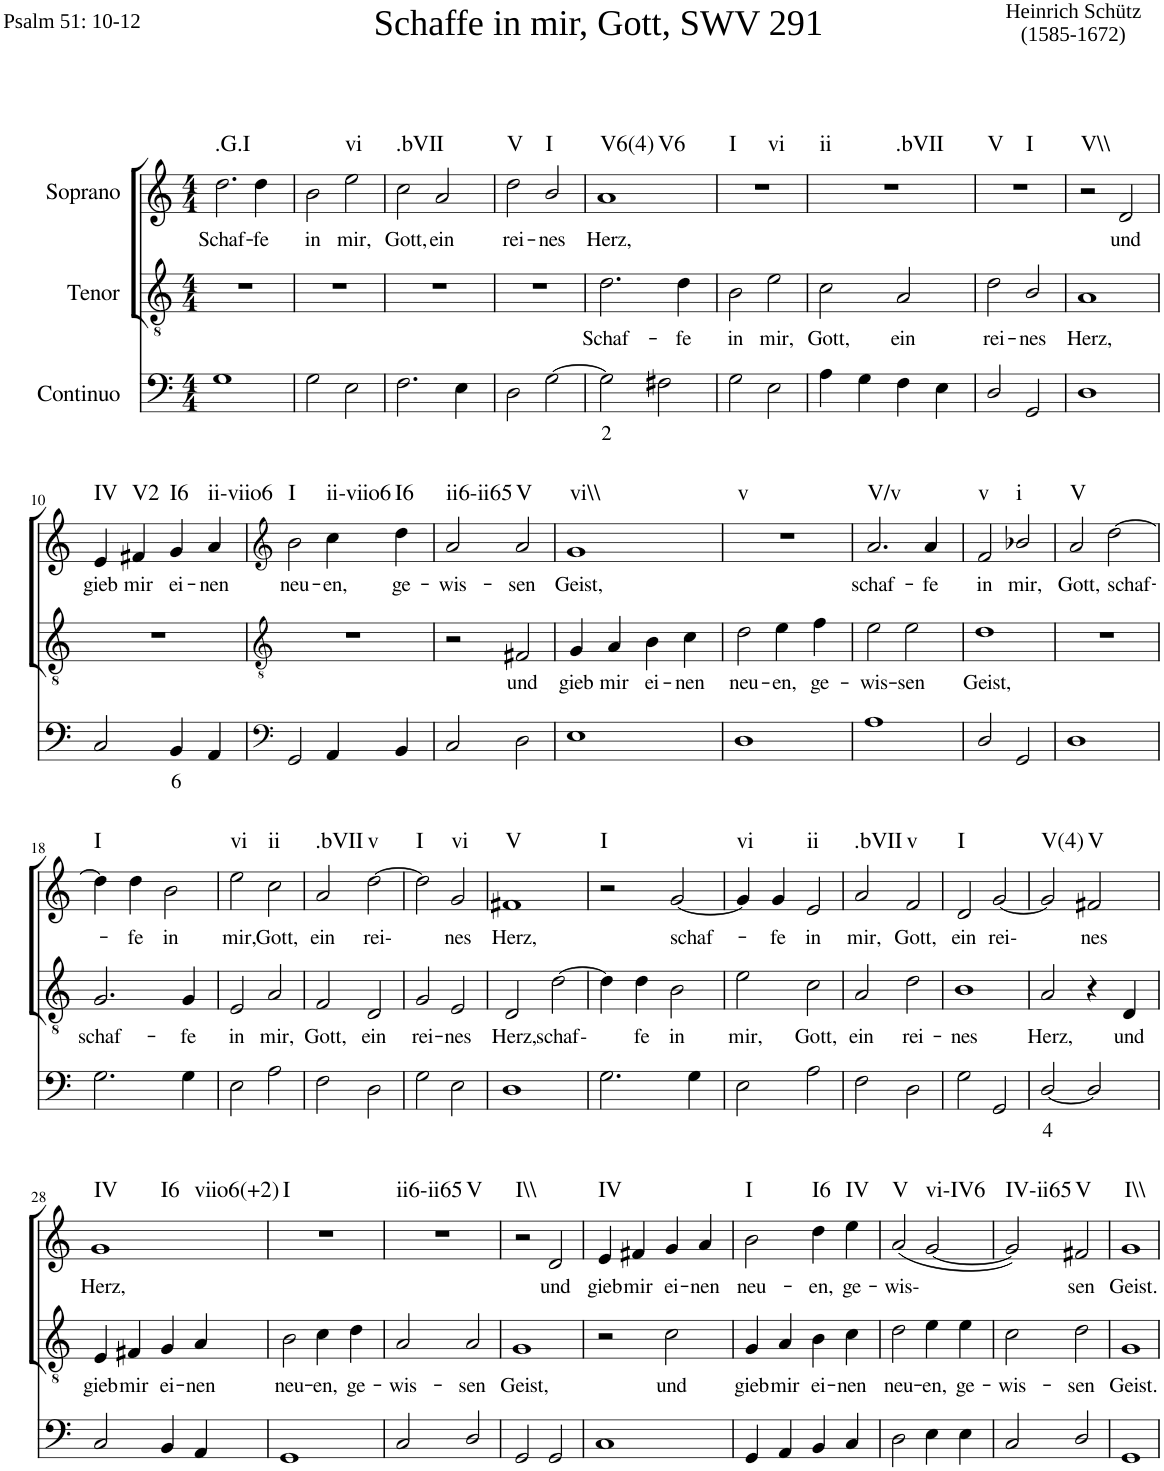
**kern	**text	**kern	**text	**kern	**text	**harte
*part3	*part3	*part2	*part2	*part1	*part1	*part1
*staff3	*staff3	*staff2	*staff2	*staff1	*staff1	*
*I"Continuo	*	*I"Tenor	*	*I"Soprano	*	*
*clefF4	*	*clefGv2	*	*clefG2	*	*
*k[]	*	*k[]	*	*k[]	*	*
*M4/4	*	*M4/4	*	*M4/4	*	*
=1	=1	=1	=1	=1	=1	=1
!	!	!	!	!LO:TX:a:t=Schaffe in mir, Gott, SWV 291	!	!
!	!	!	!	!LO:TX:a:t=Heinrich Schütz	!	!
!	!	!	!	!LO:TX:a:t=(1585-1672)	!	!
!	!	!	!	!LO:TX:a:t=Psalm 51&colon; 10-12	!	!
!	!	!	!	!	!LO:LY:b	!LO:H:kt=.G.I
1G	.	1r	.	2.dd\	Schaf-	N
!	!	!	!	!	!LO:LY:b	!
.	.	.	.	4dd\	fe	.
=2	=2	=2	=2	=2	=2	=2
!	!	!	!	!	!LO:LY:b	!
2G\	.	1r	.	2b\	in	.
!	!	!	!	!	!LO:LY:b	!LO:H:kt=vi
2E\	.	.	.	2ee\	mir,	N
=3	=3	=3	=3	=3	=3	=3
!	!	!	!	!	!LO:LY:b	!LO:H:kt=.bVII
2.F\	.	1r	.	2cc\	Gott,	N
!	!	!	!	!	!LO:LY:b	!
.	.	.	.	2a/	ein	.
4E\	.	.	.	.	.	.
=4	=4	=4	=4	=4	=4	=4
!	!	!	!	!	!LO:LY:b	!LO:H:kt=V
2D\	.	1r	.	2dd\	rei-	N
!	!	!	!	!	!LO:LY:b	!LO:H:kt=I
[2G\	.	.	.	2b/	nes	N
=5	=5	=5	=5	=5	=5	=5
!	!LO:LY:b	!	!LO:LY:b	!	!LO:LY:b	!LO:H:n=1:kt=V6(4)
!	!	!	!	!	!	!LO:H:n=2:kt=V6
2G\]	2	2.d\	Schaf-	1a	Herz,	N N
2F#X\	.	.	.	.	.	.
!	!	!	!LO:LY:b	!	!	!
.	.	4d\	fe	.	.	.
=6	=6	=6	=6	=6	=6	=6
!	!	!	!LO:LY:b	!	!	!LO:H:n=1:kt=I
!	!	!	!	!	!	!LO:H:n=2:kt=vi
2G\	.	2B\	in	1r	.	N N
!	!	!	!LO:LY:b	!	!	!
2E\	.	2e\	mir,	.	.	.
=7	=7	=7	=7	=7	=7	=7
!	!	!	!LO:LY:b	!	!	!LO:H:n=1:kt=ii
!	!	!	!	!	!	!LO:H:n=2:kt=.bVII
4A\	.	2c\	Gott,	1r	.	N N
4G\	.	.	.	.	.	.
!	!	!	!LO:LY:b	!	!	!
4F\	.	2A/	ein	.	.	.
4E\	.	.	.	.	.	.
=8	=8	=8	=8	=8	=8	=8
!	!	!	!LO:LY:b	!	!	!LO:H:n=1:kt=V
!	!	!	!	!	!	!LO:H:n=2:kt=I
2D/	.	2d\	rei-	1r	.	N N
!	!	!	!LO:LY:b	!	!	!
2GG/	.	2B/	nes	.	.	.
=9	=9	=9	=9	=9	=9	=9
!	!	!	!LO:LY:b	!	!	!LO:H:kt=V\\
1D	.	1A	Herz,	2r	.	N
!	!	!	!	!	!LO:LY:b	!
.	.	.	.	2d/	und	.
!!LO:LB:g=z
=10	=10	=10	=10	=10	=10	=10
!	!	!	!	!	!LO:LY:b	!LO:H:kt=IV
2C/	.	1r	.	4e/	gieb	N
!	!	!	!	!	!LO:LY:b	!LO:H:kt=V2
.	.	.	.	4f#X/	mir	N
!	!LO:LY:b	!	!	!	!LO:LY:b	!LO:H:kt=I6
4BB/	6	.	.	4g/	ei-	N
!	!	!	!	!	!LO:LY:b	!LO:H:kt=ii-viio6
4AA/	.	.	.	4a/	nen	N
=11	=11	=11	=11	=11	=11	=11
*clefF4	*	*clefGv2	*	*clefG2	*	*
!	!	!	!	!	!LO:LY:b	!LO:H:kt=I
2GG/	.	1r	.	2b\	neu-	N
!	!	!	!	!	!LO:LY:b	!LO:H:kt=ii-viio6
4AA/	.	.	.	4cc\	en,	N
!	!	!	!	!	!LO:LY:b	!LO:H:kt=I6
4BB/	.	.	.	4dd\	ge-	N
=12	=12	=12	=12	=12	=12	=12
!	!	!	!	!	!LO:LY:b	!LO:H:kt=ii6-ii65
2C/	.	2r	.	2a/	wis-	N
!	!	!	!LO:LY:b	!	!LO:LY:b	!LO:H:kt=V
2D\	.	2F#X/	und	2a/	sen	N
=13	=13	=13	=13	=13	=13	=13
!	!	!	!LO:LY:b	!	!LO:LY:b	!LO:H:kt=vi\\
1E	.	4G/	gieb	1g	Geist,	N
!	!	!	!LO:LY:b	!	!	!
.	.	4A/	mir	.	.	.
!	!	!	!LO:LY:b	!	!	!
.	.	4B\	ei-	.	.	.
!	!	!	!LO:LY:b	!	!	!
.	.	4c\	nen	.	.	.
=14	=14	=14	=14	=14	=14	=14
!	!	!	!LO:LY:b	!	!	!LO:H:kt=v
1D	.	2d\	neu-	1r	.	N
!	!	!	!LO:LY:b	!	!	!
.	.	4e\	en,	.	.	.
!	!	!	!LO:LY:b	!	!	!
.	.	4f\	ge-	.	.	.
=15	=15	=15	=15	=15	=15	=15
!	!	!	!LO:LY:b	!	!LO:LY:b	!LO:H:kt=V/v
1A	.	2e\	wis-	2.a/	schaf-	N
!	!	!	!LO:LY:b	!	!	!
.	.	2e\	sen	.	.	.
!	!	!	!	!	!LO:LY:b	!
.	.	.	.	4a/	fe	.
=16	=16	=16	=16	=16	=16	=16
!	!	!	!LO:LY:b	!	!LO:LY:b	!LO:H:kt=v
2D/	.	1d	Geist,	2f/	in	N
!	!	!	!	!	!LO:LY:b	!LO:H:kt=i
2GG/	.	.	.	2b-X/	mir,	N
=17	=17	=17	=17	=17	=17	=17
!	!	!	!	!	!LO:LY:b	!LO:H:kt=V
1D	.	1r	.	2a/	Gott,	N
!	!	!	!	!	!LO:LY:b	!
.	.	.	.	[2dd\	schaf-	.
!!LO:LB:g=z
=18	=18	=18	=18	=18	=18	=18
!	!	!	!LO:LY:b	!	!	!LO:H:kt=I
2.G\	.	2.G/	schaf-	4dd\]	.	N
!	!	!	!	!	!LO:LY:b	!
.	.	.	.	4dd\	fe	.
!	!	!	!	!	!LO:LY:b	!
.	.	.	.	2b\	in	.
!	!	!	!LO:LY:b	!	!	!
4G\	.	4G/	fe	.	.	.
=19	=19	=19	=19	=19	=19	=19
!	!	!	!LO:LY:b	!	!LO:LY:b	!LO:H:kt=vi
2E\	.	2E/	in	2ee\	mir,	N
!	!	!	!LO:LY:b	!	!LO:LY:b	!LO:H:kt=ii
2A\	.	2A/	mir,	2cc\	Gott,	N
=20	=20	=20	=20	=20	=20	=20
!	!	!	!LO:LY:b	!	!LO:LY:b	!LO:H:kt=.bVII
2F\	.	2F/	Gott,	2a/	ein	N
!	!	!	!LO:LY:b	!	!LO:LY:b	!LO:H:kt=v
2D\	.	2D/	ein	[2dd\	rei-	N
=21	=21	=21	=21	=21	=21	=21
!	!	!	!LO:LY:b	!	!	!LO:H:kt=I
2G\	.	2G/	rei-	2dd\]	.	N
!	!	!	!LO:LY:b	!	!LO:LY:b	!LO:H:kt=vi
2E\	.	2E/	nes	2g/	nes	N
=22	=22	=22	=22	=22	=22	=22
!	!	!	!LO:LY:b	!	!LO:LY:b	!LO:H:kt=V
1D	.	2D/	Herz,	1f#X	Herz,	N
!	!	!	!LO:LY:b	!	!	!
.	.	[2d\	schaf-	.	.	.
=23	=23	=23	=23	=23	=23	=23
!	!	!	!	!	!	!LO:H:kt=I
2.G\	.	4d\]	.	2r	.	N
!	!	!	!LO:LY:b	!	!	!
.	.	4d\	fe	.	.	.
!	!	!	!LO:LY:b	!	!LO:LY:b	!
.	.	2B\	in	[2g/	schaf-	.
4G\	.	.	.	.	.	.
=24	=24	=24	=24	=24	=24	=24
!	!	!	!LO:LY:b	!	!	!LO:H:kt=vi
2E\	.	2e\	mir,	4g/]	.	N
!	!	!	!	!	!LO:LY:b	!
.	.	.	.	4g/	fe	.
!	!	!	!LO:LY:b	!	!LO:LY:b	!LO:H:kt=ii
2A\	.	2c\	Gott,	2e/	in	N
=25	=25	=25	=25	=25	=25	=25
!	!	!	!LO:LY:b	!	!LO:LY:b	!LO:H:kt=.bVII
2F\	.	2A/	ein	2a/	mir,	N
!	!	!	!LO:LY:b	!	!LO:LY:b	!LO:H:kt=v
2D\	.	2d\	rei-	2f/	Gott,	N
=26	=26	=26	=26	=26	=26	=26
!	!	!	!LO:LY:b	!	!LO:LY:b	!LO:H:kt=I
2G\	.	1B	nes	2d/	ein	N
!	!	!	!	!	!LO:LY:b	!
2GG/	.	.	.	[2g/	rei-	.
=27	=27	=27	=27	=27	=27	=27
!	!LO:LY:b	!	!LO:LY:b	!	!	!LO:H:kt=V(4)
[2D/	4	2A/	Herz,	2g/]	.	N
!	!	!	!	!	!LO:LY:b	!LO:H:kt=V
2D/]	.	4r	.	2f#X/	nes	N
!	!	!	!LO:LY:b	!	!	!
.	.	4D/	und	.	.	.
!!LO:LB:g=z
=28	=28	=28	=28	=28	=28	=28
!	!	!	!LO:LY:b	!	!LO:LY:b	!LO:H:n=1:kt=IV
!	!	!	!	!	!	!LO:H:n=2:kt=I6
!	!	!	!	!	!	!LO:H:n=3:kt=viio6(+2)
2C/	.	4E/	gieb	1g	Herz,	N N N
!	!	!	!LO:LY:b	!	!	!
.	.	4F#X/	mir	.	.	.
!	!	!	!LO:LY:b	!	!	!
4BB/	.	4G/	ei-	.	.	.
!	!	!	!LO:LY:b	!	!	!
4AA/	.	4A/	nen	.	.	.
=29	=29	=29	=29	=29	=29	=29
!	!	!	!LO:LY:b	!	!	!LO:H:kt=I
1GG	.	2B\	neu-	1r	.	N
!	!	!	!LO:LY:b	!	!	!
.	.	4c\	en,	.	.	.
!	!	!	!LO:LY:b	!	!	!
.	.	4d\	ge-	.	.	.
=30	=30	=30	=30	=30	=30	=30
!	!	!	!LO:LY:b	!	!	!LO:H:n=1:kt=ii6-ii65
!	!	!	!	!	!	!LO:H:n=2:kt=V
2C/	.	2A/	wis-	1r	.	N N
!	!	!	!LO:LY:b	!	!	!
2D/	.	2A/	sen	.	.	.
=31	=31	=31	=31	=31	=31	=31
!	!	!	!LO:LY:b	!	!	!LO:H:kt=I\\
2GG/	.	1G	Geist,	2r	.	N
!	!	!	!	!	!LO:LY:b	!
2GG/	.	.	.	2d/	und	.
=32	=32	=32	=32	=32	=32	=32
!	!	!	!	!	!LO:LY:b	!LO:H:kt=IV
1C	.	2r	.	4e/	gieb	N
!	!	!	!	!	!LO:LY:b	!
.	.	.	.	4f#X/	mir	.
!	!	!	!LO:LY:b	!	!LO:LY:b	!
.	.	2c\	und	4g/	ei-	.
!	!	!	!	!	!LO:LY:b	!
.	.	.	.	4a/	nen	.
=33	=33	=33	=33	=33	=33	=33
!	!	!	!LO:LY:b	!	!LO:LY:b	!LO:H:kt=I
4GG/	.	4G/	gieb	2b\	neu-	N
!	!	!	!LO:LY:b	!	!	!
4AA/	.	4A/	mir	.	.	.
!	!	!	!LO:LY:b	!	!LO:LY:b	!LO:H:kt=I6
4BB/	.	4B\	ei-	4dd\	en,	N
!	!	!	!LO:LY:b	!	!LO:LY:b	!LO:H:kt=IV
4C/	.	4c\	nen	4ee\	ge-	N
=34	=34	=34	=34	=34	=34	=34
!	!	!	!LO:LY:b	!	!LO:LY:b	!LO:H:kt=V
2D\	.	2d\	neu-	(2a/	wis-	N
!	!	!	!LO:LY:b	!	!	!LO:H:kt=vi-IV6
4E\	.	4e\	en,	[2g/	.	N
!	!	!	!LO:LY:b	!	!	!
4E\	.	4e\	ge-	.	.	.
=35	=35	=35	=35	=35	=35	=35
!	!	!	!LO:LY:b	!	!	!LO:H:kt=IV-ii65
2C/	.	2c\	wis-	2g/])	.	N
!	!	!	!LO:LY:b	!	!LO:LY:b	!LO:H:kt=V
2D/	.	2d\	sen	2f#X/	sen	N
=36	=36	=36	=36	=36	=36	=36
!	!	!	!LO:LY:b	!	!LO:LY:b	!LO:H:kt=I\\
1GG	.	1G	Geist.	1g	Geist.	N
=	=	=	=	=	=	=
*-	*-	*-	*-	*-	*-	*-
